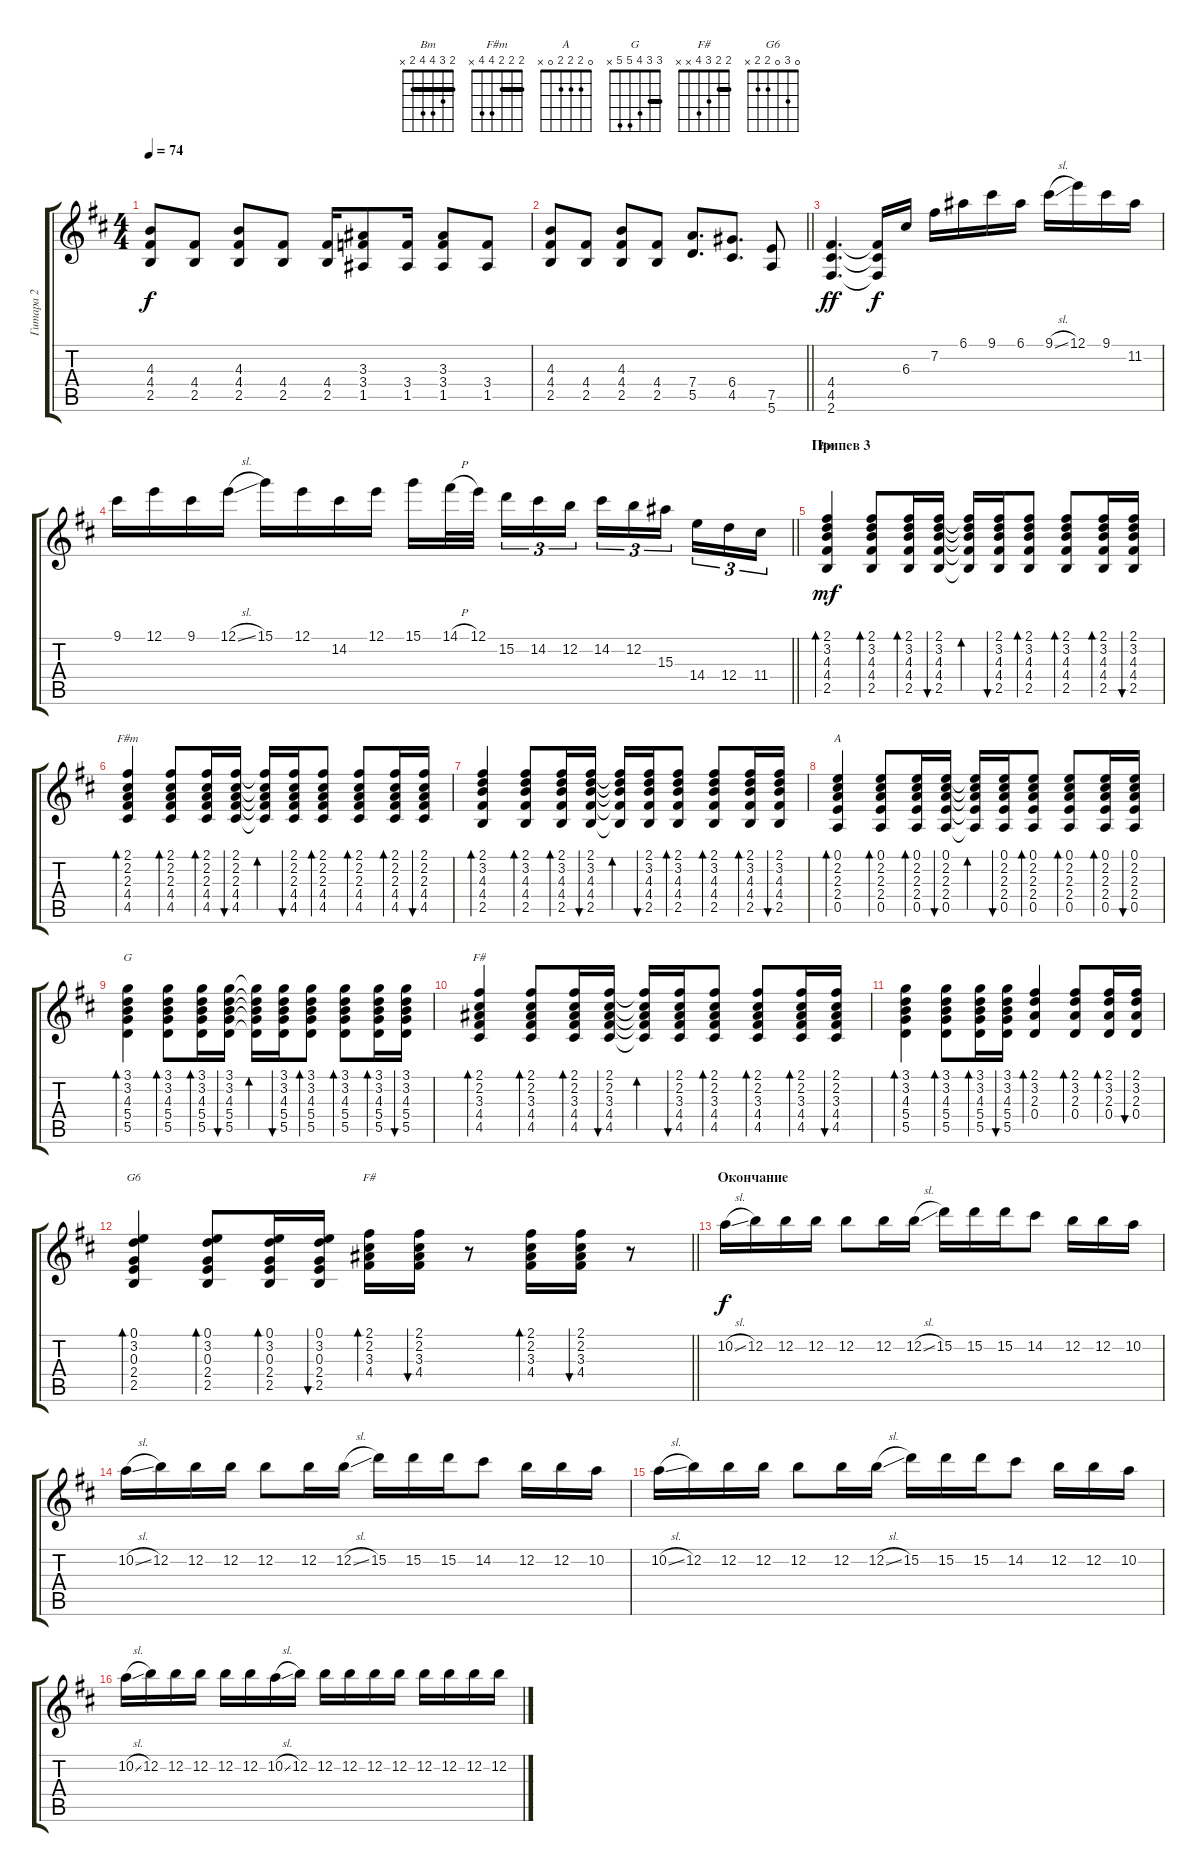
\track ("Гитара 2" "Гитара 2") {instrument distortionguitar}
\staff {score tabs}
\tuning (E4 B3 G3 D3 A2 E2) {hide}
\chord ("Bm" 2 3 4 4 2 x) {barre 2}
\chord ("F#m" 2 2 2 4 4 x) {barre 2}
\chord ("A" 0 2 2 2 0 x)
\chord ("G" 3 3 4 5 5 x) {barre 3}
\chord ("F#" 2 2 3 4 4 x) {barre 2}
\chord ("G6" 0 3 0 2 2 x)
\chord ("F#" 2 2 3 4 x x) {barre 2}
\ts (4 4)
\tempo 74
\clef g2
\ks bminor
(4.3 4.4 2.5).8{dy f} (4.4 2.5).8 (4.3 4.4 2.5).8 (4.4 2.5).8 (4.4 2.5).16 (3.3 3.4 1.5).8 (3.4 1.5).16 (3.3 3.4 1.5).8 (3.4 1.5).8 |
\barLineRight lightlight
(4.3 4.4 2.5).8 (4.4 2.5).8 (4.3 4.4 2.5).8 (4.4 2.5).8 (7.4 5.5).8{d} (6.4 4.5).8{d} (7.5 5.6).8 |
(4.4 4.5 2.6).4{d dy ff} (4.4{t} 4.5{t} 2.6{t}).16{dy f} 6.3.16 7.2.16 6.1.16 9.1.16 6.1.16 9.1{sl}.16 12.1.16 9.1.16 11.2.16 |
\barLineRight lightlight
9.1.16 12.1.16 9.1.16 12.1{sl}.16 15.1.16 12.1.16 14.2.16 12.1.16 15.1.16 14.1{h}.32 12.1.32{beam splitsecondary} 15.2.16{tu (3 2)} 14.2.16{tu (3 2)} 12.2.16{tu (3 2)} 14.2.16{tu (3 2)} 12.2.16{tu (3 2)} 15.3.16{tu (3 2) beam splitsecondary} 14.4.16{tu (3 2)} 12.4.16{tu (3 2)} 11.4.16{tu (3 2)} |
\section ("" "Припев 3")
(2.1 3.2 4.3 4.4 2.5).4{bd 60 ch "Bm" dy mf instrument acousticguitarsteel} (2.1 3.2 4.3 4.4 2.5).8{bd 60} (2.1 3.2 4.3 4.4 2.5).16{bd 60} (2.1 3.2 4.3 4.4 2.5).16{bu 60} (2.1{t} 3.2{t} 4.3{t} 4.4{t} 2.5{t}).16{bd 60} (2.1 3.2 4.3 4.4 2.5).16{bu 60} (2.1 3.2 4.3 4.4 2.5).8{bd 60} (2.1 3.2 4.3 4.4 2.5).8{bd 60} (2.1 3.2 4.3 4.4 2.5).16{bd 60} (2.1 3.2 4.3 4.4 2.5).16{bu 60} |
(2.1 2.2 2.3 4.4 4.5).4{bd 60 ch "F#m"} (2.1 2.2 2.3 4.4 4.5).8{bd 60} (2.1 2.2 2.3 4.4 4.5).16{bd 60} (2.1 2.2 2.3 4.4 4.5).16{bu 60} (2.1{t} 2.2{t} 2.3{t} 4.4{t} 4.5{t}).16{bd 60} (2.1 2.2 2.3 4.4 4.5).16{bu 60} (2.1 2.2 2.3 4.4 4.5).8{bd 60} (2.1 2.2 2.3 4.4 4.5).8{bd 60} (2.1 2.2 2.3 4.4 4.5).16{bd 60} (2.1 2.2 2.3 4.4 4.5).16{bu 60} |
(2.1 3.2 4.3 4.4 2.5).4{bd 60} (2.1 3.2 4.3 4.4 2.5).8{bd 60} (2.1 3.2 4.3 4.4 2.5).16{bd 60} (2.1 3.2 4.3 4.4 2.5).16{bu 60} (2.1{t} 3.2{t} 4.3{t} 4.4{t} 2.5{t}).16{bd 60} (2.1 3.2 4.3 4.4 2.5).16{bu 60} (2.1 3.2 4.3 4.4 2.5).8{bd 60} (2.1 3.2 4.3 4.4 2.5).8{bd 60} (2.1 3.2 4.3 4.4 2.5).16{bd 60} (2.1 3.2 4.3 4.4 2.5).16{bu 60} |
(0.1 2.2 2.3 2.4 0.5).4{bd 60 ch "A"} (0.1 2.2 2.3 2.4 0.5).8{bd 60} (0.1 2.2 2.3 2.4 0.5).16{bd 60} (0.1 2.2 2.3 2.4 0.5).16{bu 60} (0.1{t} 2.2{t} 2.3{t} 2.4{t} 0.5{t}).16{bd 60} (0.1 2.2 2.3 2.4 0.5).16{bu 60} (0.1 2.2 2.3 2.4 0.5).8{bd 60} (0.1 2.2 2.3 2.4 0.5).8{bd 60} (0.1 2.2 2.3 2.4 0.5).16{bd 60} (0.1 2.2 2.3 2.4 0.5).16{bu 60} |
(3.1 3.2 4.3 5.4 5.5).4{bd 60 ch "G"} (3.1 3.2 4.3 5.4 5.5).8{bd 60} (3.1 3.2 4.3 5.4 5.5).16{bd 60} (3.1 3.2 4.3 5.4 5.5).16{bu 60} (3.1{t} 3.2{t} 4.3{t} 5.4{t} 5.5{t}).16{bd 60} (3.1 3.2 4.3 5.4 5.5).16{bu 60} (3.1 3.2 4.3 5.4 5.5).8{bd 60} (3.1 3.2 4.3 5.4 5.5).8{bd 60} (3.1 3.2 4.3 5.4 5.5).16{bd 60} (3.1 3.2 4.3 5.4 5.5).16{bu 60} |
(2.1 2.2 3.3 4.4 4.5).4{bd 60 ch "F#"} (2.1 2.2 3.3 4.4 4.5).8{bd 60} (2.1 2.2 3.3 4.4 4.5).16{bd 60} (2.1 2.2 3.3 4.4 4.5).16{bu 60} (2.1{t} 2.2{t} 3.3{t} 4.4{t} 4.5{t}).16{bd 60} (2.1 2.2 3.3 4.4 4.5).16{bu 60} (2.1 2.2 3.3 4.4 4.5).8{bd 60} (2.1 2.2 3.3 4.4 4.5).8{bd 60} (2.1 2.2 3.3 4.4 4.5).16{bd 60} (2.1 2.2 3.3 4.4 4.5).16{bu 60} |
(3.1 3.2 4.3 5.4 5.5).4{bd 60} (3.1 3.2 4.3 5.4 5.5).8{bd 60} (3.1 3.2 4.3 5.4 5.5).16{bd 60} (3.1 3.2 4.3 5.4 5.5).16{bu 60} (2.1 3.2 2.3 0.4).4{bd 60} (2.1 3.2 2.3 0.4).8{bd 60} (2.1 3.2 2.3 0.4).16{bd 60} (2.1 3.2 2.3 0.4).16{bu 60} |
\barLineRight lightlight
(0.1 3.2 0.3 2.4 2.5).4{bd 60 ch "G6"} (0.1 3.2 0.3 2.4 2.5).8{bd 60} (0.1 3.2 0.3 2.4 2.5).16{bd 60} (0.1 3.2 0.3 2.4 2.5).16{bu 60} (2.1 2.2 3.3 4.4).16{bd 60 ch "F#"} (2.1 2.2 3.3 4.4).16{bu 60} r.8 (2.1 2.2 3.3 4.4).16{bd 60} (2.1 2.2 3.3 4.4).16{bu 60} r.8 |
\section ("" "Окончание")
10.2{sl}.16{dy f balance 3 instrument distortionguitar} 12.2.16 12.2.16 12.2.16 12.2.8 12.2.16 12.2{sl}.16 15.2.16 15.2.16 15.2.16 14.2.8 12.2.16 12.2.16 10.2.16 |
10.2{sl}.16 12.2.16 12.2.16 12.2.16 12.2.8 12.2.16 12.2{sl}.16 15.2.16 15.2.16 15.2.16 14.2.8 12.2.16 12.2.16 10.2.16 |
10.2{sl}.16 12.2.16 12.2.16 12.2.16 12.2.8 12.2.16 12.2{sl}.16 15.2.16 15.2.16 15.2.16 14.2.8 12.2.16 12.2.16 10.2.16 |
10.2{sl}.16 12.2.16 12.2.16 12.2.16 12.2.16 12.2.16 10.2{sl}.16 12.2.16 12.2.16 12.2.16 12.2.16 12.2.16 12.2.16 12.2.16 12.2.16 12.2.16
